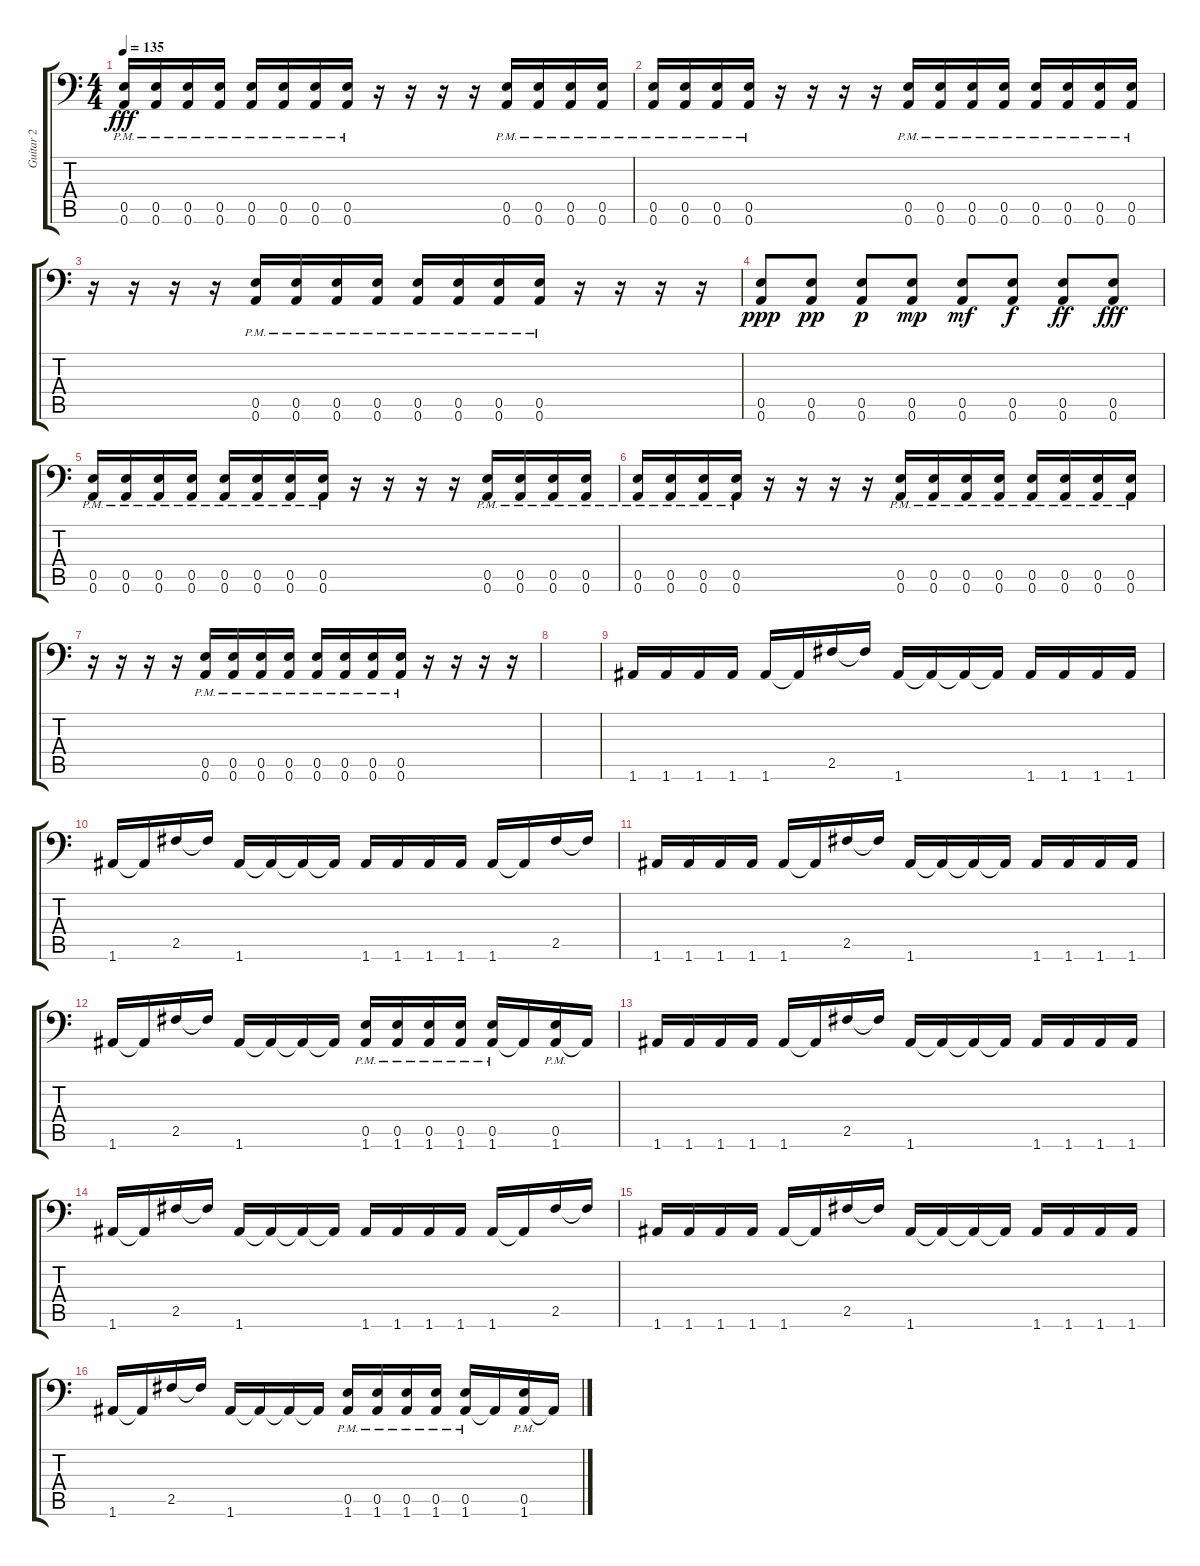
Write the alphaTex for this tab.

\track ("Guitar 2" "Guitar 2") {instrument distortionguitar}
\staff {score tabs}
\tuning (B3 Gb3 D3 A2 E2 A1) {hide}
\ts (4 4)
\tempo 135
\clef f4
\ks c
(0.5{pm} 0.6{pm}).16{dy fff} (0.5{pm} 0.6{pm}).16 (0.5{pm} 0.6{pm}).16 (0.5{pm} 0.6{pm}).16 (0.5{pm} 0.6{pm}).16 (0.5{pm} 0.6{pm}).16 (0.5{pm} 0.6{pm}).16 (0.5{pm} 0.6{pm}).16 r.16 r.16 r.16 r.16 (0.5{pm} 0.6{pm}).16 (0.5{pm} 0.6{pm}).16 (0.5{pm} 0.6{pm}).16 (0.5{pm} 0.6{pm}).16 |
(0.5{pm} 0.6{pm}).16 (0.5{pm} 0.6{pm}).16 (0.5{pm} 0.6{pm}).16 (0.5{pm} 0.6{pm}).16 r.16 r.16 r.16 r.16 (0.5{pm} 0.6{pm}).16 (0.5{pm} 0.6{pm}).16 (0.5{pm} 0.6{pm}).16 (0.5{pm} 0.6{pm}).16 (0.5{pm} 0.6{pm}).16 (0.5{pm} 0.6{pm}).16 (0.5{pm} 0.6{pm}).16 (0.5{pm} 0.6{pm}).16 |
r.16 r.16 r.16 r.16 (0.5{pm} 0.6{pm}).16 (0.5{pm} 0.6{pm}).16 (0.5{pm} 0.6{pm}).16 (0.5{pm} 0.6{pm}).16 (0.5{pm} 0.6{pm}).16 (0.5{pm} 0.6{pm}).16 (0.5{pm} 0.6{pm}).16 (0.5{pm} 0.6{pm}).16 r.16 r.16 r.16 r.16 |
(0.5 0.6).8{dy ppp} (0.5 0.6).8{dy pp} (0.5 0.6).8{dy p} (0.5 0.6).8{dy mp} (0.5 0.6).8{dy mf} (0.5 0.6).8{dy f} (0.5 0.6).8{dy ff} (0.5 0.6).8{dy fff} |
(0.5{pm} 0.6{pm}).16 (0.5{pm} 0.6{pm}).16 (0.5{pm} 0.6{pm}).16 (0.5{pm} 0.6{pm}).16 (0.5{pm} 0.6{pm}).16 (0.5{pm} 0.6{pm}).16 (0.5{pm} 0.6{pm}).16 (0.5{pm} 0.6{pm}).16 r.16 r.16 r.16 r.16 (0.5{pm} 0.6{pm}).16 (0.5{pm} 0.6{pm}).16 (0.5{pm} 0.6{pm}).16 (0.5{pm} 0.6{pm}).16 |
(0.5{pm} 0.6{pm}).16 (0.5{pm} 0.6{pm}).16 (0.5{pm} 0.6{pm}).16 (0.5{pm} 0.6{pm}).16 r.16 r.16 r.16 r.16 (0.5{pm} 0.6{pm}).16 (0.5{pm} 0.6{pm}).16 (0.5{pm} 0.6{pm}).16 (0.5{pm} 0.6{pm}).16 (0.5{pm} 0.6{pm}).16 (0.5{pm} 0.6{pm}).16 (0.5{pm} 0.6{pm}).16 (0.5{pm} 0.6{pm}).16 |
r.16 r.16 r.16 r.16 (0.5{pm} 0.6{pm}).16 (0.5{pm} 0.6{pm}).16 (0.5{pm} 0.6{pm}).16 (0.5{pm} 0.6{pm}).16 (0.5{pm} 0.6{pm}).16 (0.5{pm} 0.6{pm}).16 (0.5{pm} 0.6{pm}).16 (0.5{pm} 0.6{pm}).16 r.16 r.16 r.16 r.16 |
|
1.6.16 1.6.16 1.6.16 1.6.16 1.6.16 1.6{t}.16 2.5.16 2.5{t}.16 1.6.16 1.6{t}.16 1.6{t}.16 1.6{t}.16 1.6.16 1.6.16 1.6.16 1.6.16 |
1.6.16 1.6{t}.16 2.5.16 2.5{t}.16 1.6.16 1.6{t}.16 1.6{t}.16 1.6{t}.16 1.6.16 1.6.16 1.6.16 1.6.16 1.6.16 1.6{t}.16 2.5.16 2.5{t}.16 |
1.6.16 1.6.16 1.6.16 1.6.16 1.6.16 1.6{t}.16 2.5.16 2.5{t}.16 1.6.16 1.6{t}.16 1.6{t}.16 1.6{t}.16 1.6.16 1.6.16 1.6.16 1.6.16 |
1.6.16 1.6{t}.16 2.5.16 2.5{t}.16 1.6.16 1.6{t}.16 1.6{t}.16 1.6{t}.16 (0.5{pm} 1.6).16 (0.5{pm} 1.6).16 (0.5{pm} 1.6).16 (0.5{pm} 1.6).16 (0.5{pm} 1.6).16 1.6{t}.16 (0.5{pm} 1.6).16 1.6{t}.16 |
1.6.16 1.6.16 1.6.16 1.6.16 1.6.16 1.6{t}.16 2.5.16 2.5{t}.16 1.6.16 1.6{t}.16 1.6{t}.16 1.6{t}.16 1.6.16 1.6.16 1.6.16 1.6.16 |
1.6.16 1.6{t}.16 2.5.16 2.5{t}.16 1.6.16 1.6{t}.16 1.6{t}.16 1.6{t}.16 1.6.16 1.6.16 1.6.16 1.6.16 1.6.16 1.6{t}.16 2.5.16 2.5{t}.16 |
1.6.16 1.6.16 1.6.16 1.6.16 1.6.16 1.6{t}.16 2.5.16 2.5{t}.16 1.6.16 1.6{t}.16 1.6{t}.16 1.6{t}.16 1.6.16 1.6.16 1.6.16 1.6.16 |
1.6.16 1.6{t}.16 2.5.16 2.5{t}.16 1.6.16 1.6{t}.16 1.6{t}.16 1.6{t}.16 (0.5{pm} 1.6).16 (0.5{pm} 1.6).16 (0.5{pm} 1.6).16 (0.5{pm} 1.6).16 (0.5{pm} 1.6).16 1.6{t}.16 (0.5{pm} 1.6).16 1.6{t}.16
